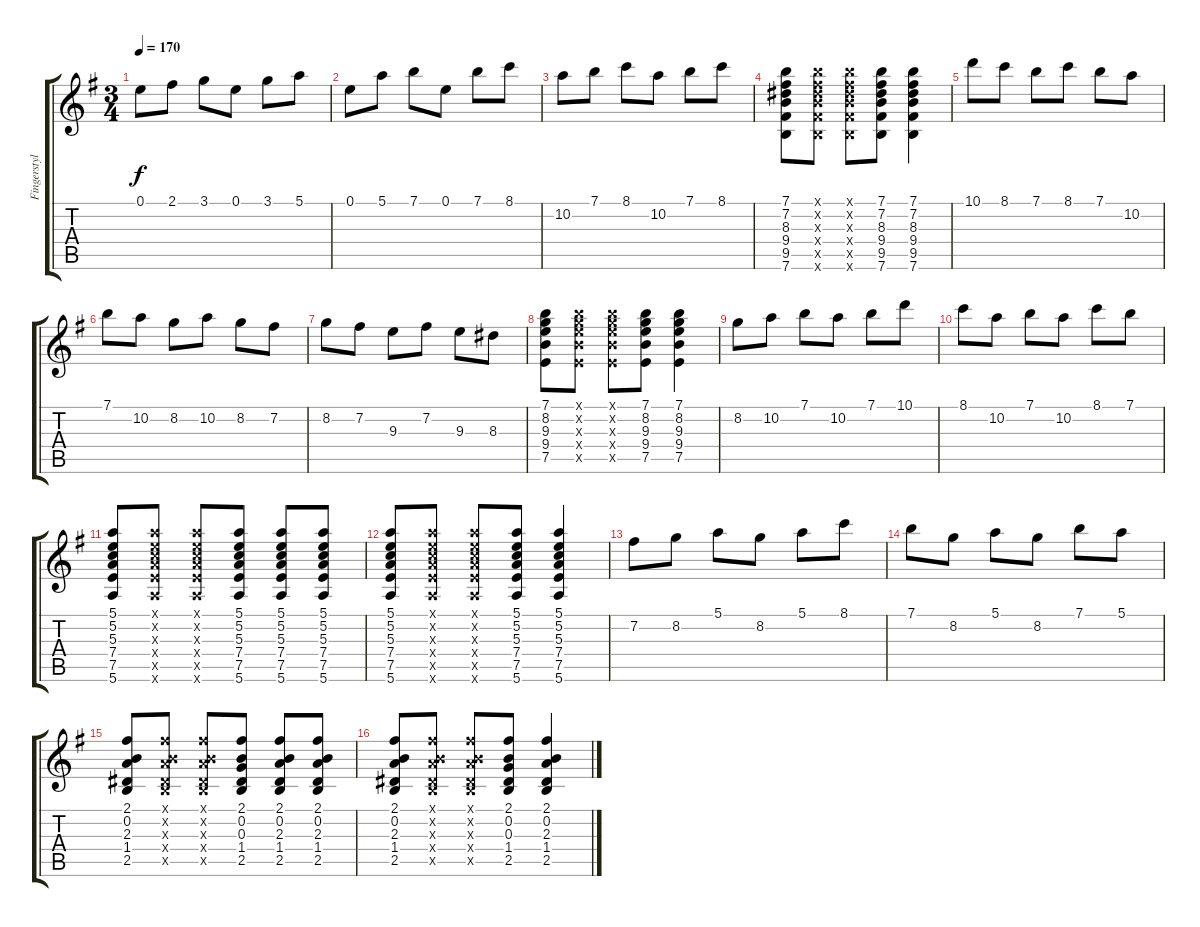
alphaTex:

\track ("Fingerstyle Guitar" "Fingerstyl") {instrument acousticguitarnylon}
\staff {score tabs}
\tuning (E4 B3 G3 D3 A2 E2) {hide}
\ts (3 4)
\tempo 170
\clef g2
\ks g
0.1.8{dy f} 2.1.8 3.1.8 0.1.8 3.1.8 5.1.8 |
0.1.8 5.1.8 7.1.8 0.1.8 7.1.8 8.1.8 |
10.2.8 7.1.8 8.1.8 10.2.8 7.1.8 8.1.8 |
(7.1 7.2 8.3 9.4 9.5 7.6).8 (7.1{x} 7.2{x} 8.3{x} 9.4{x} 9.5{x} 7.6{x}).8 (7.1{x} 7.2{x} 8.3{x} 9.4{x} 9.5{x} 7.6{x}).8 (7.1 7.2 8.3 9.4 9.5 7.6).8 (7.1 7.2 8.3 9.4 9.5 7.6).4 |
10.1.8 8.1.8 7.1.8 8.1.8 7.1.8 10.2.8 |
7.1.8 10.2.8 8.2.8 10.2.8 8.2.8 7.2.8 |
8.2.8 7.2.8 9.3.8 7.2.8 9.3.8 8.3.8 |
(7.1 8.2 9.3 9.4 7.5).8 (7.1{x} 8.2{x} 9.3{x} 9.4{x} 7.5{x}).8 (7.1{x} 8.2{x} 9.3{x} 9.4{x} 7.5{x}).8 (7.1 8.2 9.3 9.4 7.5).8 (7.1 8.2 9.3 9.4 7.5).4 |
8.2.8 10.2.8 7.1.8 10.2.8 7.1.8 10.1.8 |
8.1.8 10.2.8 7.1.8 10.2.8 8.1.8 7.1.8 |
(5.1 5.2 5.3 7.4 7.5 5.6).8 (5.1{x} 5.2{x} 5.3{x} 7.4{x} 7.5{x} 5.6{x}).8 (5.1{x} 5.2{x} 5.3{x} 7.4{x} 7.5{x} 5.6{x}).8 (5.1 5.2 5.3 7.4 7.5 5.6).8 (5.1 5.2 5.3 7.4 7.5 5.6).8 (5.1 5.2 5.3 7.4 7.5 5.6).8 |
(5.1 5.2 5.3 7.4 7.5 5.6).8 (5.1{x} 5.2{x} 5.3{x} 7.4{x} 7.5{x} 5.6{x}).8 (5.1{x} 5.2{x} 5.3{x} 7.4{x} 7.5{x} 5.6{x}).8 (5.1 5.2 5.3 7.4 7.5 5.6).8 (5.1 5.2 5.3 7.4 7.5 5.6).4 |
7.2.8 8.2.8 5.1.8 8.2.8 5.1.8 8.1.8 |
7.1.8 8.2.8 5.1.8 8.2.8 7.1.8 5.1.8 |
(2.1 0.2 2.3 1.4 2.5).8 (2.1{x} 0.2{x} 2.3{x} 1.4{x} 2.5{x}).8 (2.1{x} 0.2{x} 2.3{x} 1.4{x} 2.5{x}).8 (2.1 0.2 0.3 1.4 2.5).8 (2.1 0.2 2.3 1.4 2.5).8 (2.1 0.2 2.3 1.4 2.5).8 |
(2.1 0.2 2.3 1.4 2.5).8 (2.1{x} 0.2{x} 2.3{x} 1.4{x} 2.5{x}).8 (2.1{x} 0.2{x} 2.3{x} 1.4{x} 2.5{x}).8 (2.1 0.2 0.3 1.4 2.5).8 (2.1 0.2 2.3 1.4 2.5).4
